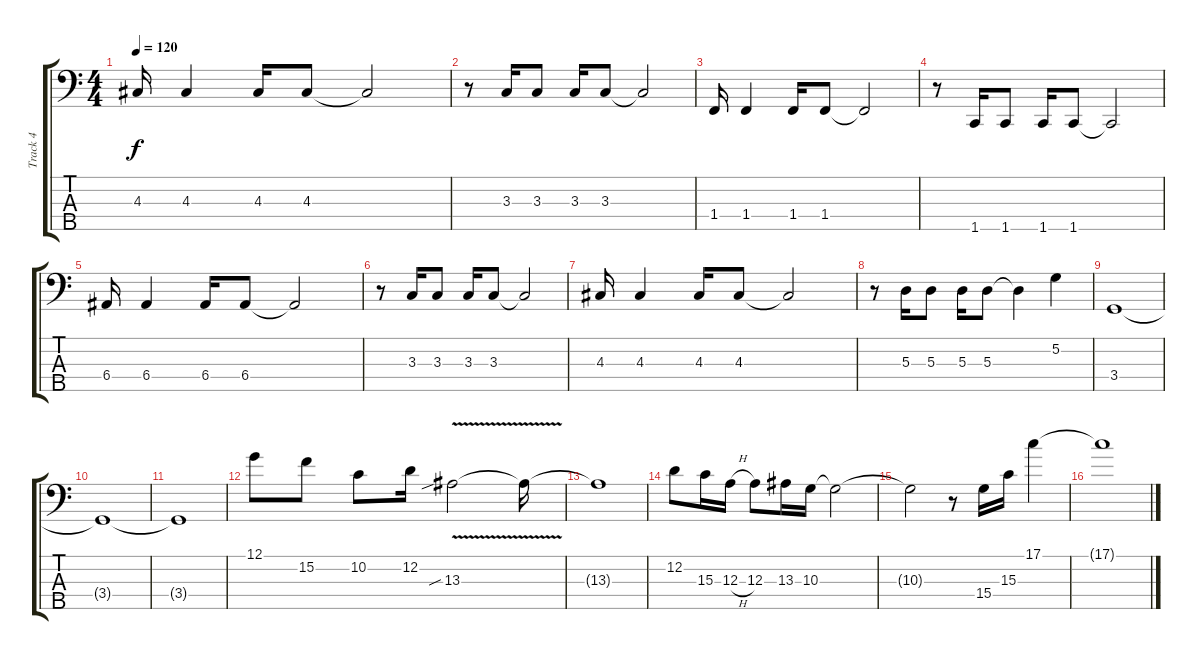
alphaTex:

\track ("Track 4" "Track 4") {instrument electricbassfinger}
\staff {score tabs}
\tuning (G2 D2 A1 E1 B0) {hide}
\ts (4 4)
\tempo 120
\clef f4
\ks c
4.3.16{dy f} 4.3.4 4.3.16 4.3.8 4.3{t}.2 |
r.8 3.3.16 3.3.8 3.3.16 3.3.8 3.3{t}.2 |
1.4.16 1.4.4 1.4.16 1.4.8 1.4{t}.2 |
r.8 1.5.16 1.5.8 1.5.16 1.5.8 1.5{t}.2 |
6.4.16 6.4.4 6.4.16 6.4.8 6.4{t}.2 |
r.8 3.3.16 3.3.8 3.3.16 3.3.8 3.3{t}.2 |
4.3.16 4.3.4 4.3.16 4.3.8 4.3{t}.2 |
r.8 5.3.16 5.3.8 5.3.16 5.3.8 5.3{t}.4 5.2.4 |
3.4.1 |
3.4{t}.1 |
3.4{t}.1 |
12.1.8 15.2.8 10.2.8 12.2.16 13.3{v sib}.2 13.3{t}.16 |
13.3{t}.1 |
12.2.8 15.3.16 12.3{h}.16 12.3.8 13.3.16 10.3.16 10.3{t}.2 |
10.3{t}.2 r.8 15.4.16 15.3.16 17.1.4 |
17.1{t}.1
